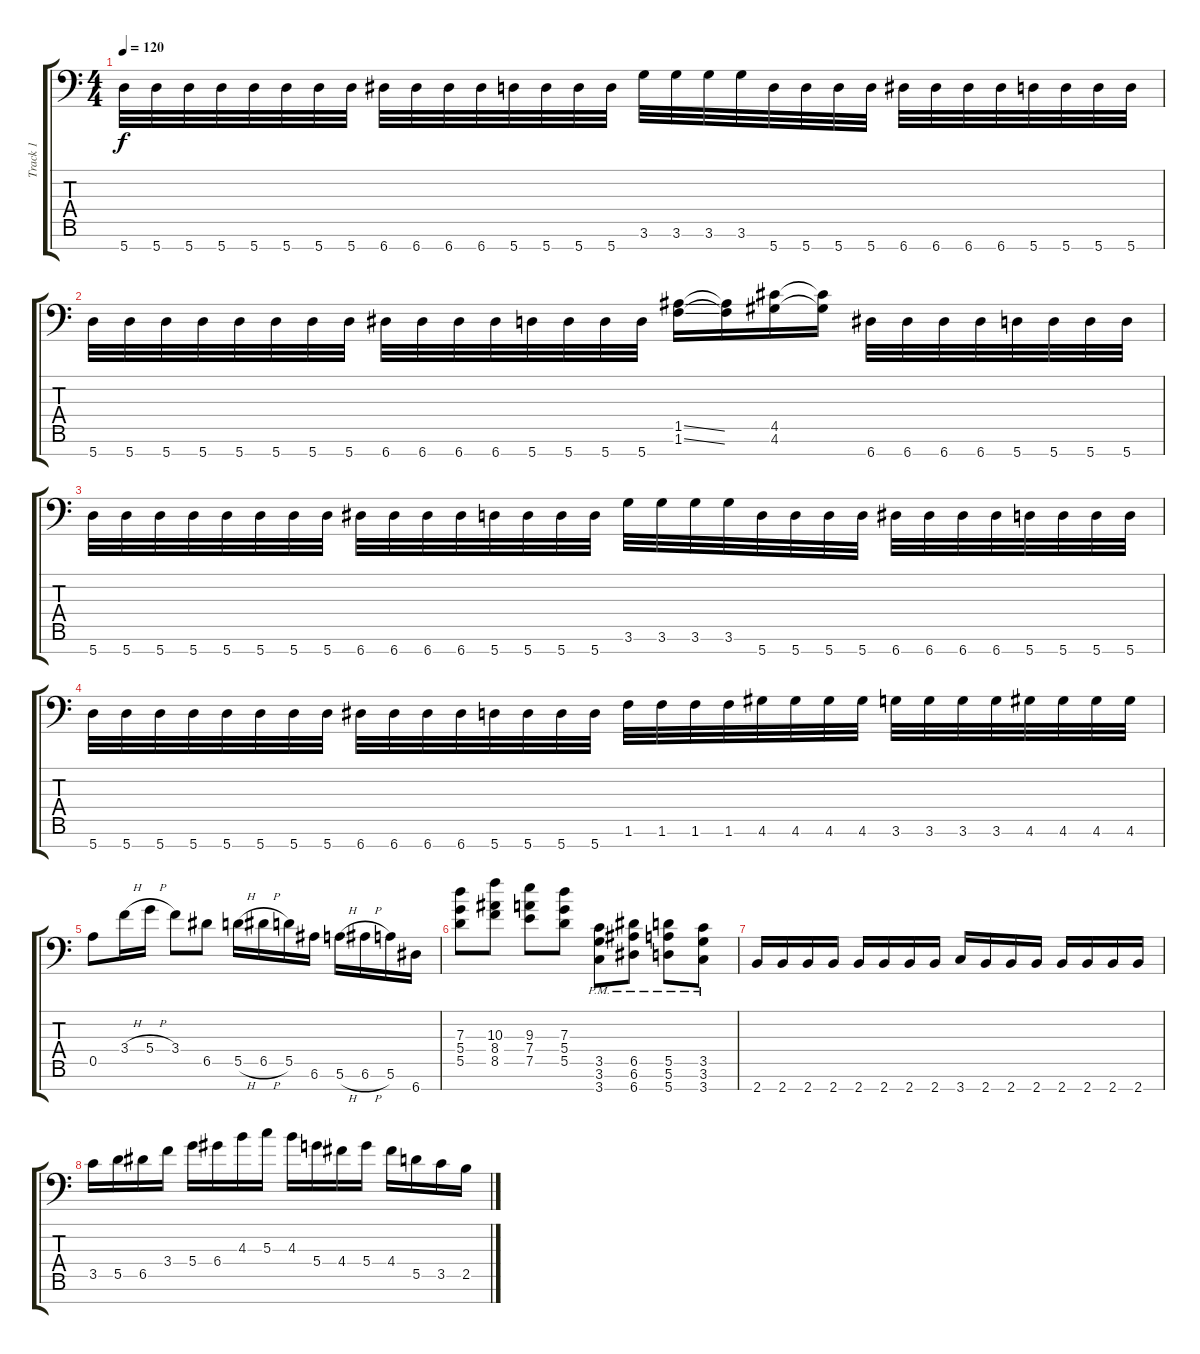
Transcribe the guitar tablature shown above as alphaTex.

\track ("Track 1" "Track 1") {instrument overdrivenguitar}
\staff {score tabs}
\tuning (E4 B3 G3 D3 A2 E2 A1) {hide}
\ts (4 4)
\tempo 120
\clef f4
\ks c
5.7.32{dy f} 5.7.32 5.7.32 5.7.32 5.7.32 5.7.32 5.7.32 5.7.32 6.7.32 6.7.32 6.7.32 6.7.32 5.7.32 5.7.32 5.7.32 5.7.32 3.6.32 3.6.32 3.6.32 3.6.32 5.7.32 5.7.32 5.7.32 5.7.32 6.7.32 6.7.32 6.7.32 6.7.32 5.7.32 5.7.32 5.7.32 5.7.32 |
5.7.32 5.7.32 5.7.32 5.7.32 5.7.32 5.7.32 5.7.32 5.7.32 6.7.32 6.7.32 6.7.32 6.7.32 5.7.32 5.7.32 5.7.32 5.7.32 (1.5{ss} 1.6{ss}).16 (1.5{t} 1.6{t}).16 (4.5 4.6).16 (4.5{t} 4.6{t}).16 6.7.32 6.7.32 6.7.32 6.7.32 5.7.32 5.7.32 5.7.32 5.7.32 |
5.7.32 5.7.32 5.7.32 5.7.32 5.7.32 5.7.32 5.7.32 5.7.32 6.7.32 6.7.32 6.7.32 6.7.32 5.7.32 5.7.32 5.7.32 5.7.32 3.6.32 3.6.32 3.6.32 3.6.32 5.7.32 5.7.32 5.7.32 5.7.32 6.7.32 6.7.32 6.7.32 6.7.32 5.7.32 5.7.32 5.7.32 5.7.32 |
5.7.32 5.7.32 5.7.32 5.7.32 5.7.32 5.7.32 5.7.32 5.7.32 6.7.32 6.7.32 6.7.32 6.7.32 5.7.32 5.7.32 5.7.32 5.7.32 1.6.32 1.6.32 1.6.32 1.6.32 4.6.32 4.6.32 4.6.32 4.6.32 3.6.32 3.6.32 3.6.32 3.6.32 4.6.32 4.6.32 4.6.32 4.6.32 |
0.5.8 3.4{h}.16 5.4{h}.16 3.4.8 6.5.8 5.5{h}.16 6.5{h}.16 5.5.16 6.6.16 5.6{h}.16 6.6{h}.16 5.6.16 6.7.16 |
(7.3 5.4 5.5).8 (10.3 8.4 8.5).8 (9.3 7.4 7.5).8 (7.3 5.4 5.5).8 (3.5{pm} 3.6{pm} 3.7{pm}).8 (6.5{pm} 6.6{pm} 6.7{pm}).8 (5.5{pm} 5.6{pm} 5.7{pm}).8 (3.5{pm} 3.6{pm} 3.7{pm}).8 |
2.7.16 2.7.16 2.7.16 2.7.16 2.7.16 2.7.16 2.7.16 2.7.16 3.7.16 2.7.16 2.7.16 2.7.16 2.7.16 2.7.16 2.7.16 2.7.16 |
3.5.16 5.5.16 6.5.16 3.4.16 5.4.16 6.4.16 4.3.16 5.3.16 4.3.16 5.4.16 4.4.16 5.4.16 4.4.16 5.5.16 3.5.16 2.5.16
